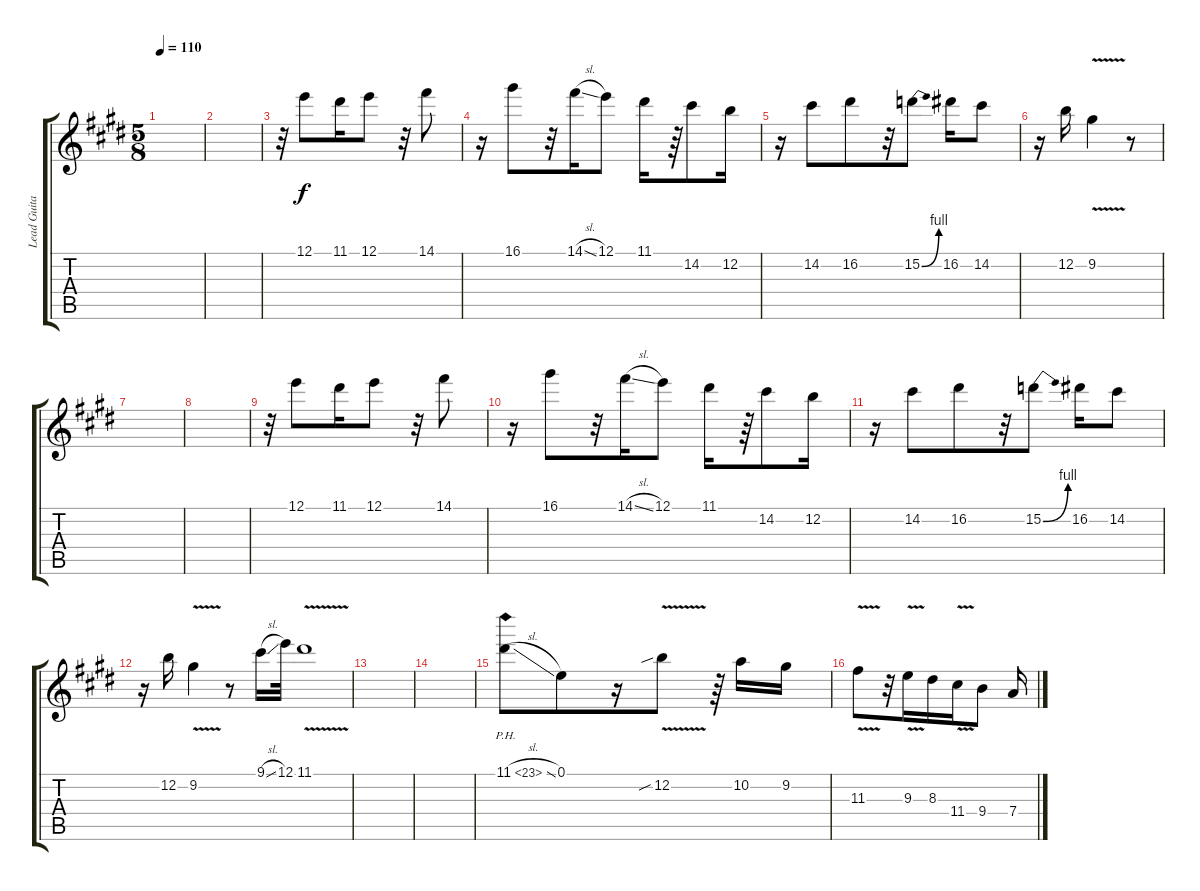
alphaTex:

\track ("Lead Guitar 2" "Lead Guita") {instrument overdrivenguitar}
\staff {score tabs}
\tuning (E4 B3 G3 D3 A2 E2) {hide}
\ts (5 8)
\tempo 110
\clef g2
\ks e
|
|
r.32 12.1.8 11.1.16 12.1.8 r.32 14.1.8 |
r.16 16.1.8 r.32 14.1{sl}.16 12.1.8 11.1.16 r.64 14.2.8 12.2.16 |
r.16 14.2.8 16.2.8 r.32 15.2{be (bend 0 0 60 4)}.8 16.2.16 14.2.8 |
r.16 12.2.16 9.2{v}.4 r.8 |
|
|
r.32 12.1.8 11.1.16 12.1.8 r.32 14.1.8 |
r.16 16.1.8 r.32 14.1{sl}.16 12.1.8 11.1.16 r.64 14.2.8 12.2.16 |
r.16 14.2.8 16.2.8 r.32 15.2{be (bend 0 0 60 4)}.8 16.2.16 14.2.8 |
r.16 12.2.16 9.2{v}.4 r.8 9.1{sl}.16 12.1.32 11.1{v}.1 |
|
|
11.1{ph 12 sl}.8 0.1.8 r.16 12.2{v sib}.8 r.64 10.2.16 9.2.16 |
11.3{v}.8 r.32 9.3{v}.16 8.3.16 11.4{v}.16 9.4.8 7.4.16
